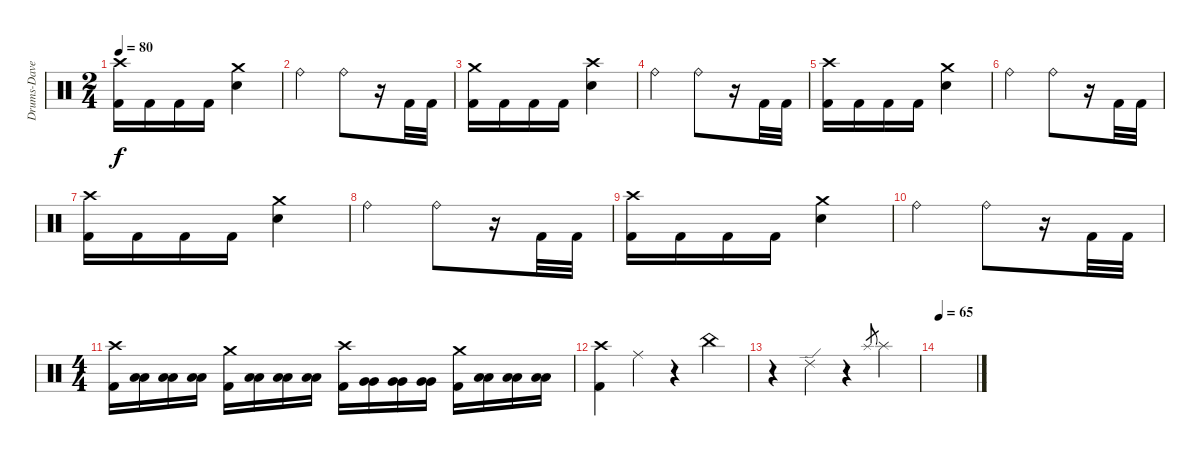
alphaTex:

\track ("Drums-Dave McClain-" "Drums-Dave") {instrument percussion}
\staff {score}
\articulation defaults
\ts (2 4)
\tempo 80
\clef neutral
\ks c
("Crash high (hit)" "Kick (hit) 2").16{dy f} "Kick (hit) 2".16 "Kick (hit) 2".16 "Kick (hit) 2".16 ("Crash medium (hit)" "Snare (hit) 2").4 |
"Ride (bell)".4 "Ride (bell)".8 r.16 "Kick (hit) 2".32 "Kick (hit) 2".32 |
("Crash medium (hit)" "Kick (hit) 2").16 "Kick (hit) 2".16 "Kick (hit) 2".16 "Kick (hit) 2".16 ("Crash high (hit)" "Snare (hit) 2").4 |
"Ride (bell)".4 "Ride (bell)".8 r.16 "Kick (hit) 2".32 "Kick (hit) 2".32 |
("Crash high (hit)" "Kick (hit) 2").16 "Kick (hit) 2".16 "Kick (hit) 2".16 "Kick (hit) 2".16 ("Crash medium (hit)" "Snare (hit) 2").4 |
"Ride (bell)".4 "Ride (bell)".8 r.16 "Kick (hit) 2".32 "Kick (hit) 2".32 |
("Crash high (hit)" "Kick (hit) 2").16 "Kick (hit) 2".16 "Kick (hit) 2".16 "Kick (hit) 2".16 ("Crash medium (hit)" "Snare (hit) 2").4 |
"Ride (bell)".4 "Ride (bell)".8 r.16 "Kick (hit) 2".32 "Kick (hit) 2".32 |
("Crash high (hit)" "Kick (hit) 2").16 "Kick (hit) 2".16 "Kick (hit) 2".16 "Kick (hit) 2".16 ("Crash medium (hit)" "Snare (hit) 2").4 |
"Ride (bell)".4 "Ride (bell)".8 r.16 "Kick (hit) 2".32 "Kick (hit) 2".32 |
\ts (4 4)
("Crash high (hit)" "Kick (hit) 2").16 ("Low Tom (hit)" "Low Tom (hit)").16 ("Low Tom (hit)" "Low Tom (hit)").16 ("Low Tom (hit)" "Low Tom (hit)").16 ("Crash medium (hit)" "Kick (hit) 2").16 ("Low Tom (hit)" "Low Tom (hit)").16 ("Low Tom (hit)" "Low Tom (hit)").16 ("Low Tom (hit)" "Low Tom (hit)").16 ("Crash high (hit)" "Kick (hit) 2").16 ("Very Low Tom (hit)" "Very Low Tom (hit)").16 ("Very Low Tom (hit)" "Very Low Tom (hit)").16 ("Very Low Tom (hit)" "Very Low Tom (hit)").16 ("Crash medium (hit)" "Kick (hit) 2").16 ("Low Floor Tom (hit)" "Low Floor Tom (hit)").16 ("Low Floor Tom (hit)" "Low Floor Tom (hit)").16 ("Low Floor Tom (hit)" "Low Floor Tom (hit)").16 |
("Crash high (hit)" "Kick (hit) 2").4 "Ride (middle)".4 r.4 "China (hit)".4 |
r.4 "Ride (edge) 2".4 r.4 "Splash (hit)".8{gr} "Splash (hit)".4 |
\tempo 65
